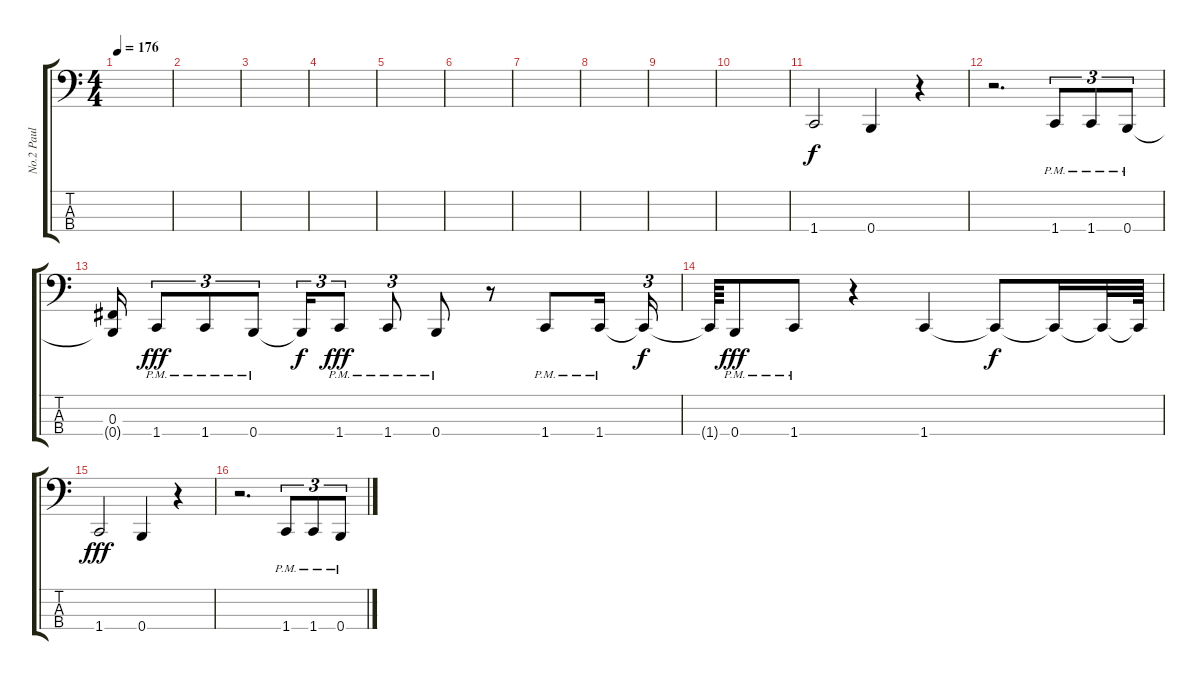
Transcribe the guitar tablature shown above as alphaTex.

\track ("No.2 Paul" "No.2 Paul") {instrument fretlessbass}
\staff {score tabs}
\tuning (E2 B1 Gb1 B0) {hide}
\ts (4 4)
\tempo 176
\clef f4
\ks c
|
|
|
|
|
|
|
|
|
|
1.4.2 0.4.4 r.4 |
r.2{d} 1.4{pm}.8{tu (3 2)} 1.4{pm}.8{tu (3 2)} 0.4{pm}.8{tu (3 2)} |
(0.3 0.4{t}).16{dy f} 1.4{pm}.8{tu (3 2) dy fff} 1.4{pm}.8{tu (3 2)} 0.4{pm}.8{tu (3 2)} 0.4{t}.16{tu (3 2) dy f} 1.4{pm}.8{tu (3 2) dy fff} 1.4{pm}.8{tu (3 2)} 0.4{pm}.8 r.8 1.4{pm}.8 1.4{pm}.16 1.4{t}.16{tu (3 2) dy f} |
1.4{t}.64 0.4{pm}.8{dy fff} 1.4{pm}.8 r.4 1.4.4 1.4{t}.8{dy f} 1.4{t}.16 1.4{t}.32 1.4{t}.64 |
1.4.2{dy fff} 0.4.4 r.4 |
r.2{d} 1.4{pm}.8{tu (3 2)} 1.4{pm}.8{tu (3 2)} 0.4{pm}.8{tu (3 2)}
